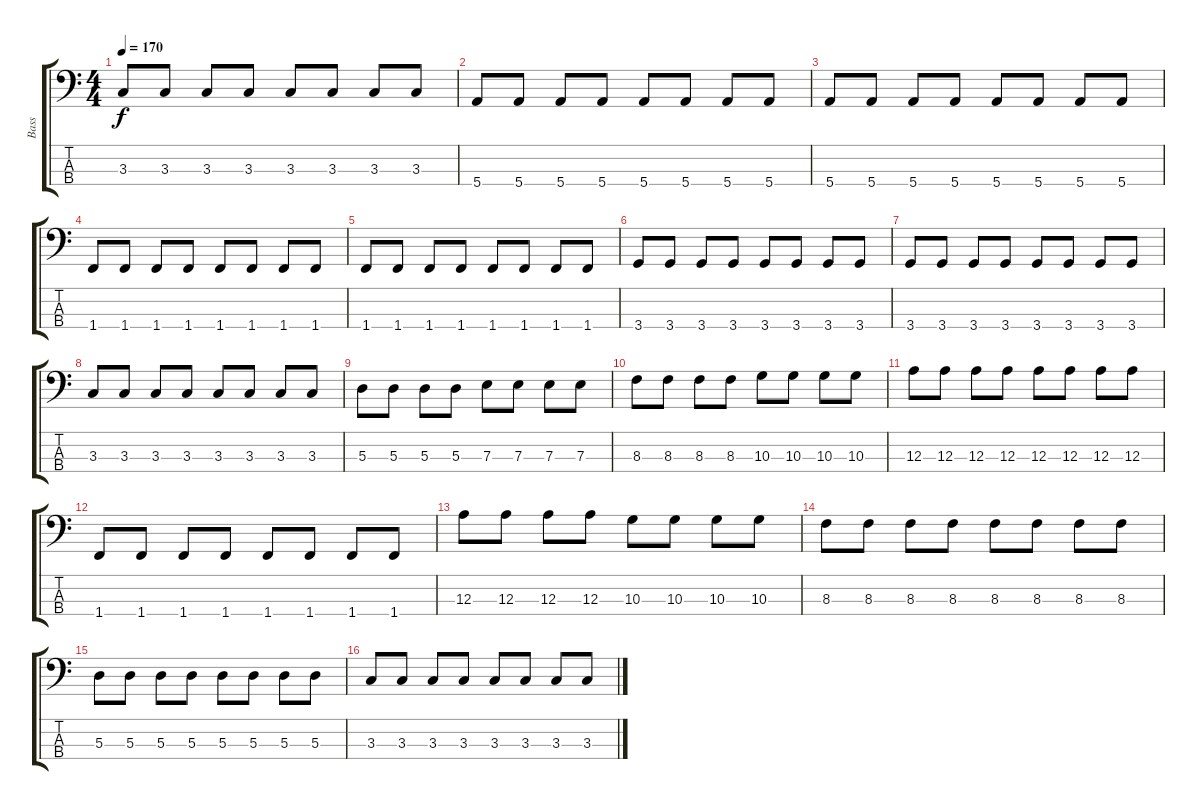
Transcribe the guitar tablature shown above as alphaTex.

\track ("Bass" "Bass") {instrument electricbasspick}
\staff {score tabs}
\tuning (G2 D2 A1 E1) {hide}
\ts (4 4)
\tempo 170
\clef f4
\ks c
3.3.8{dy f} 3.3.8 3.3.8 3.3.8 3.3.8 3.3.8 3.3.8 3.3.8 |
5.4.8 5.4.8 5.4.8 5.4.8 5.4.8 5.4.8 5.4.8 5.4.8 |
5.4.8 5.4.8 5.4.8 5.4.8 5.4.8 5.4.8 5.4.8 5.4.8 |
1.4.8 1.4.8 1.4.8 1.4.8 1.4.8 1.4.8 1.4.8 1.4.8 |
1.4.8 1.4.8 1.4.8 1.4.8 1.4.8 1.4.8 1.4.8 1.4.8 |
3.4.8 3.4.8 3.4.8 3.4.8 3.4.8 3.4.8 3.4.8 3.4.8 |
3.4.8 3.4.8 3.4.8 3.4.8 3.4.8 3.4.8 3.4.8 3.4.8 |
3.3.8 3.3.8 3.3.8 3.3.8 3.3.8 3.3.8 3.3.8 3.3.8 |
5.3.8 5.3.8 5.3.8 5.3.8 7.3.8 7.3.8 7.3.8 7.3.8 |
8.3.8 8.3.8 8.3.8 8.3.8 10.3.8 10.3.8 10.3.8 10.3.8 |
12.3.8 12.3.8 12.3.8 12.3.8 12.3.8 12.3.8 12.3.8 12.3.8 |
1.4.8 1.4.8 1.4.8 1.4.8 1.4.8 1.4.8 1.4.8 1.4.8 |
12.3.8 12.3.8 12.3.8 12.3.8 10.3.8 10.3.8 10.3.8 10.3.8 |
8.3.8 8.3.8 8.3.8 8.3.8 8.3.8 8.3.8 8.3.8 8.3.8 |
5.3.8 5.3.8 5.3.8 5.3.8 5.3.8 5.3.8 5.3.8 5.3.8 |
3.3.8 3.3.8 3.3.8 3.3.8 3.3.8 3.3.8 3.3.8 3.3.8
